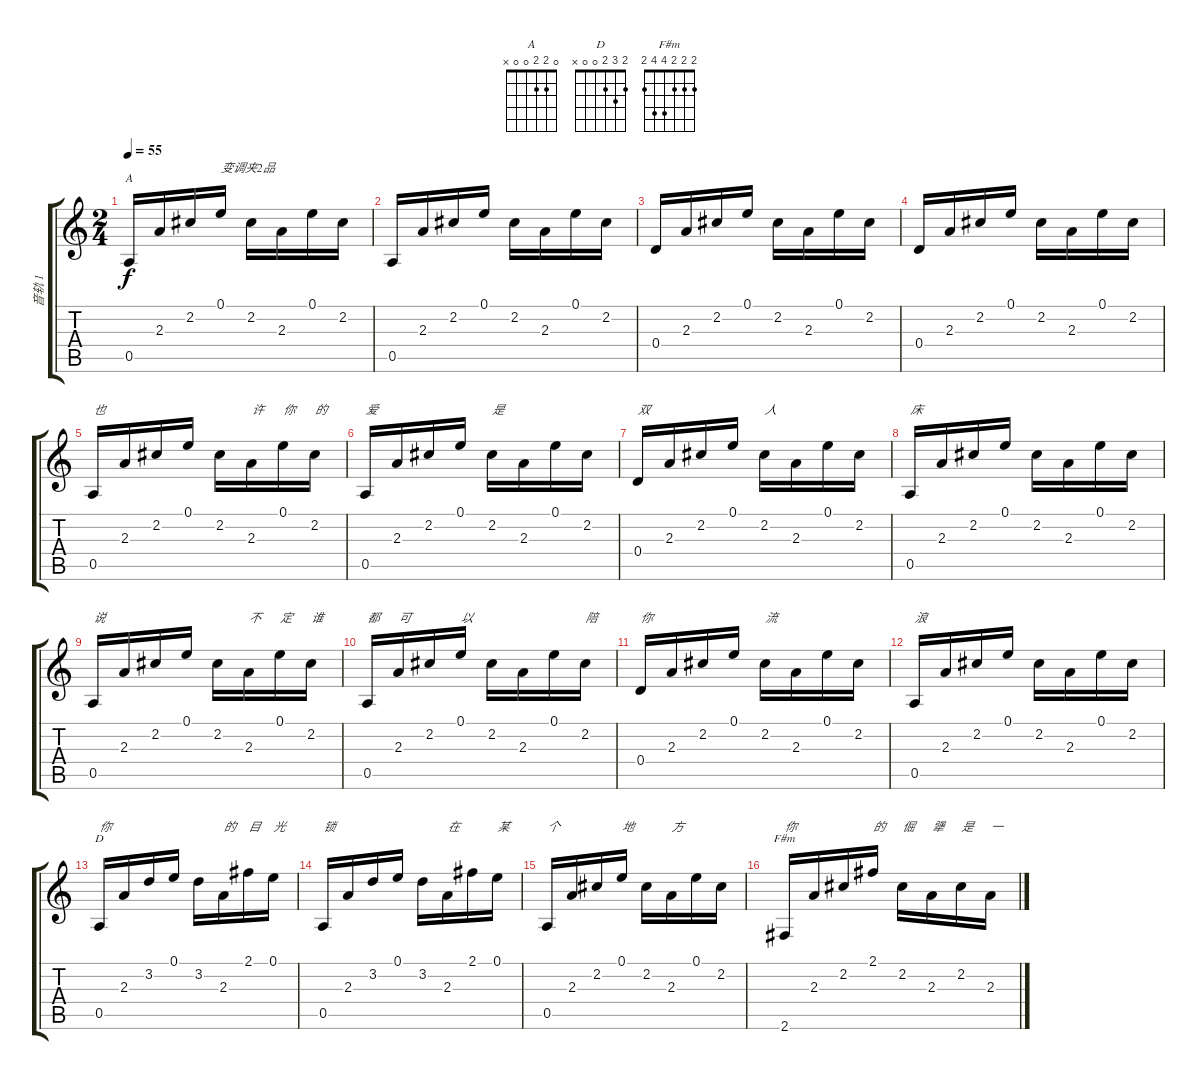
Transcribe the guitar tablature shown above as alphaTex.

\track ("音轨 1" "音轨 1") {instrument acousticguitarnylon}
\staff {score tabs}
\tuning (E4 B3 G3 D3 A2 E2) {hide}
\chord ("A" 0 2 2 0 0 x)
\chord ("D" 2 3 2 0 0 x)
\chord ("F#m" 2 2 2 4 4 2)
\ts (2 4)
\tempo 55
\clef g2
\ks c
0.5.16{ch "A" dy f instrument acousticguitarnylon} 2.3.16 2.2.16 0.1.16{txt "变调夹2品"} 2.2.16 2.3.16 0.1.16 2.2.16 |
0.5.16 2.3.16 2.2.16 0.1.16 2.2.16 2.3.16 0.1.16 2.2.16 |
0.4.16 2.3.16 2.2.16 0.1.16 2.2.16 2.3.16 0.1.16 2.2.16 |
0.4.16 2.3.16 2.2.16 0.1.16 2.2.16 2.3.16 0.1.16 2.2.16 |
0.5.16{txt "也"} 2.3.16 2.2.16 0.1.16 2.2.16 2.3.16{txt "许"} 0.1.16{txt "你"} 2.2.16{txt "的"} |
0.5.16{txt "爱"} 2.3.16 2.2.16 0.1.16 2.2.16{txt "是"} 2.3.16 0.1.16 2.2.16 |
0.4.16{txt "双"} 2.3.16 2.2.16 0.1.16 2.2.16{txt "人"} 2.3.16 0.1.16 2.2.16 |
0.5.16{txt "床"} 2.3.16 2.2.16 0.1.16 2.2.16 2.3.16 0.1.16 2.2.16 |
0.5.16{txt "说"} 2.3.16 2.2.16 0.1.16 2.2.16 2.3.16{txt "不"} 0.1.16{txt "定"} 2.2.16{txt "谁"} |
0.5.16{txt "都"} 2.3.16{txt "可"} 2.2.16 0.1.16{txt "以"} 2.2.16 2.3.16 0.1.16 2.2.16{txt "陪"} |
0.4.16{txt "你"} 2.3.16 2.2.16 0.1.16 2.2.16{txt "流"} 2.3.16 0.1.16 2.2.16 |
0.5.16{txt "浪"} 2.3.16 2.2.16 0.1.16 2.2.16 2.3.16 0.1.16 2.2.16 |
0.5.16{ch "D" txt "你"} 2.3.16 3.2.16 0.1.16 3.2.16 2.3.16{txt "的"} 2.1.16{txt "目"} 0.1.16{txt "光"} |
0.5.16{txt "锁"} 2.3.16 3.2.16 0.1.16 3.2.16 2.3.16{txt "在"} 2.1.16 0.1.16{txt "某"} |
0.5.16{txt "个"} 2.3.16 2.2.16 0.1.16{txt "地"} 2.2.16 2.3.16{txt "方"} 0.1.16 2.2.16 |
2.6.16{ch "F#m" txt "你"} 2.3.16 2.2.16 2.1.16{txt "的"} 2.2.16{txt "倔"} 2.3.16{txt "犟"} 2.2.16{txt "是"} 2.3.16{txt "一"}
